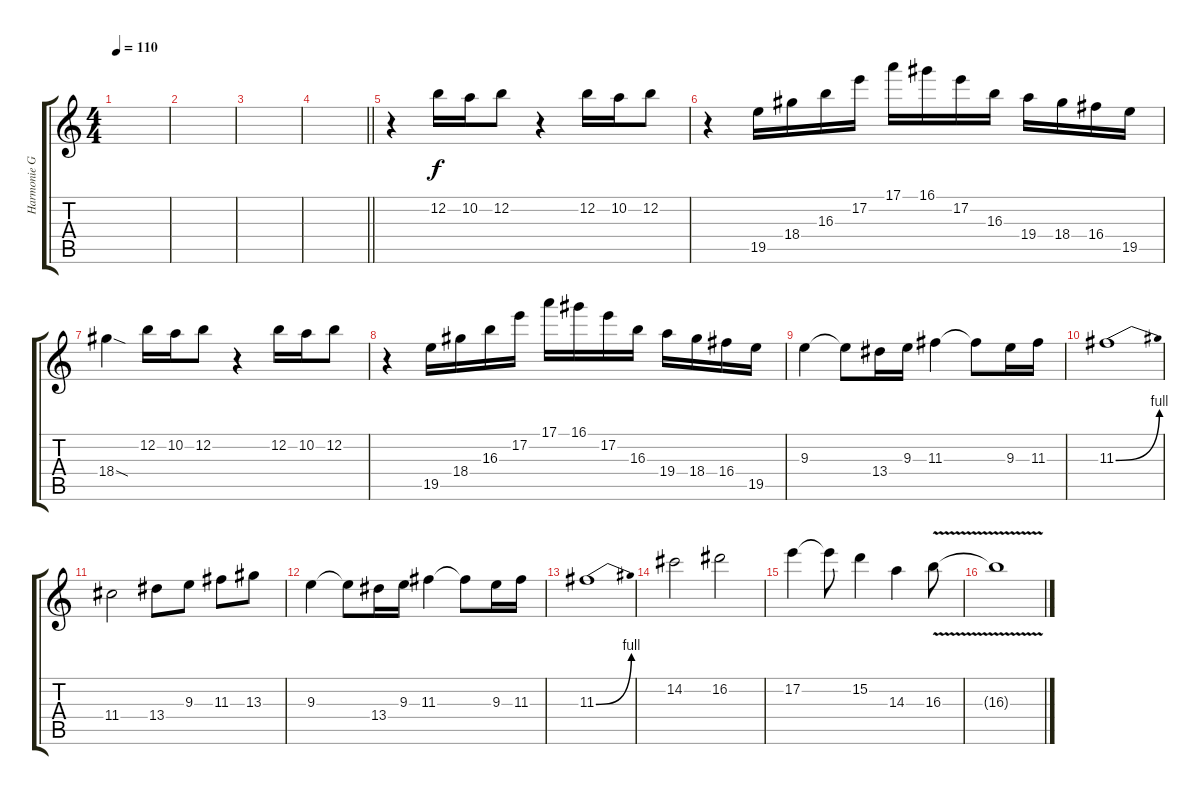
\track ("Harmonie Guitar" "Harmonie G") {instrument distortionguitar}
\staff {score tabs}
\tuning (E4 B3 G3 D3 A2 E2) {hide}
\ts (4 4)
\tempo 110
\clef g2
\ks c
|
|
|
\barLineRight lightlight
|
r.4 12.2.16 10.2.16 12.2.8 r.4 12.2.16 10.2.16 12.2.8 |
r.4 19.5.16 18.4.16 16.3.16 17.2.16 17.1.16 16.1.16 17.2.16 16.3.16 19.4.16 18.4.16 16.4.16 19.5.16 |
18.4{sod}.4 12.2.16 10.2.16 12.2.8 r.4 12.2.16 10.2.16 12.2.8 |
r.4 19.5.16 18.4.16 16.3.16 17.2.16 17.1.16 16.1.16 17.2.16 16.3.16 19.4.16 18.4.16 16.4.16 19.5.16 |
9.3.4{volume 11 balance 6} 9.3{t}.8 13.4.16 9.3.16 11.3.4 11.3{t}.8 9.3.16 11.3.16 |
11.3{be (bend 0 0 60 4)}.1 |
11.4.2 13.4.8 9.3.8 11.3.8 13.3.8 |
9.3.4 9.3{t}.8 13.4.16 9.3.16 11.3.4 11.3{t}.8 9.3.16 11.3.16 |
11.3{be (bend 0 0 60 4)}.1 |
14.2.2 16.2.2 |
17.2.4 17.2{t}.8 15.2.4 14.3.4 16.3{v}.8{volume 3} |
16.3{t}.1
